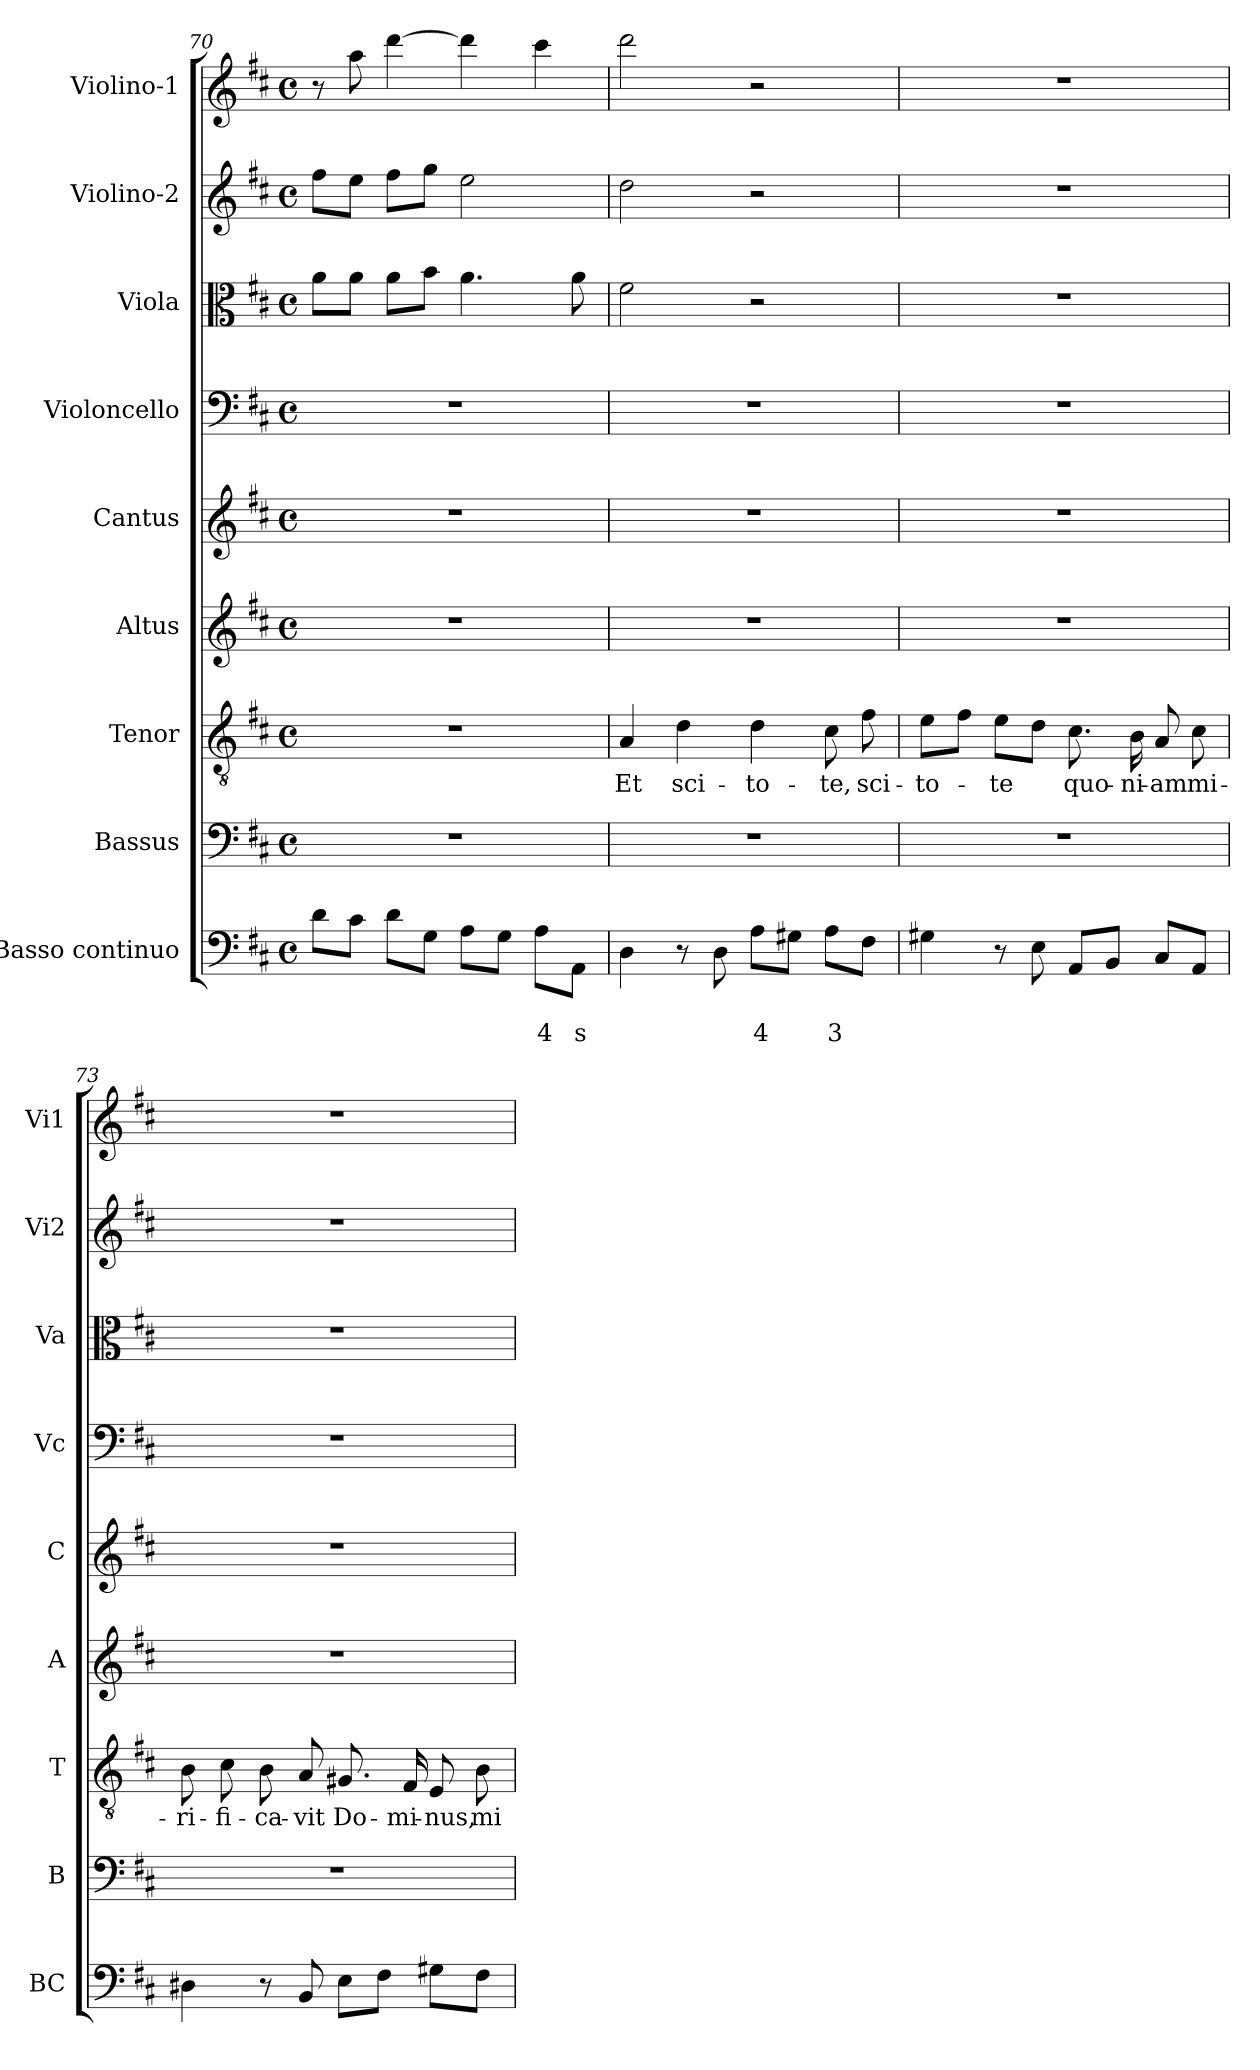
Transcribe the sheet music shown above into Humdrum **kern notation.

**kern	**text	**text	**kern	**kern	**text	**kern	**kern	**kern	**kern	**kern	**kern
*part9	*part9	*part9	*part8	*part7	*part7	*part6	*part5	*part4	*part3	*part2	*part1
*staff9	*staff9	*staff9	*staff8	*staff7	*staff7	*staff6	*staff5	*staff4	*staff3	*staff2	*staff1
*I"Basso continuo	*	*	*I"Bassus	*I"Tenor	*	*I"Altus	*I"Cantus	*I"Violoncello	*I"Viola	*I"Violino-2	*I"Violino-1
*I'BC	*	*	*I'B	*I'T	*	*I'A	*I'C	*I'Vc	*I'Va	*I'Vi2	*I'Vi1
*clefF4	*	*	*clefF4	*clefGv2	*	*clefG2	*clefG2	*clefF4	*clefC3	*clefG2	*clefG2
*k[f#c#]	*	*	*k[f#c#]	*k[f#c#]	*	*k[f#c#]	*k[f#c#]	*k[f#c#]	*k[f#c#]	*k[f#c#]	*k[f#c#]
*D:	*	*	*D:	*D:	*	*D:	*D:	*D:	*D:	*D:	*D:
*M4/4	*	*	*M4/4	*M4/4	*	*M4/4	*M4/4	*M4/4	*M4/4	*M4/4	*M4/4
*met(c)	*	*	*met(c)	*met(c)	*	*met(c)	*met(c)	*met(c)	*met(c)	*met(c)	*met(c)
=70	=70	=70	=70	=70	=70	=70	=70	=70	=70	=70	=70
8d\L	.	.	1r	1r	.	1r	1r	1r	8a\L	8ff#\L	8r
8c#\J	.	.	.	.	.	.	.	.	8a\J	8ee\J	8aa\
8d\L	.	.	.	.	.	.	.	.	8a\L	8ff#\L	[4ddd\
8G\J	.	.	.	.	.	.	.	.	8b\J	8gg\J	.
8A\L	.	.	.	.	.	.	.	.	4.a\	2ee\	4ddd\]
8G\J	.	.	.	.	.	.	.	.	.	.	.
!	!	!LO:LY:b	!	!	!	!	!	!	!	!	!
8A\L	.	4	.	.	.	.	.	.	.	.	4ccc#\
!	!	!LO:LY:b	!	!	!	!	!	!	!	!	!
8AA\J	.	s	.	.	.	.	.	.	8a\	.	.
!!LO:LB:g=z
=71	=71	=71	=71	=71	=71	=71	=71	=71	=71	=71	=71
!	!	!	!	!	!LO:LY:b	!	!	!	!	!	!
4D\	.	.	1r	4A/	Et	1r	1r	1r	2f#\	2dd\	2ddd\
!	!	!	!	!	!LO:LY:b	!	!	!	!	!	!
8r	.	.	.	4d\	sci-	.	.	.	.	.	.
8D\	.	.	.	.	.	.	.	.	.	.	.
!	!	!LO:LY:b	!	!	!LO:LY:b	!	!	!	!	!	!
8A\L	.	4	.	4d\	-to-	.	.	.	2r	2r	2r
8G#X\J	.	.	.	.	.	.	.	.	.	.	.
!	!	!LO:LY:b	!	!	!LO:LY:b	!	!	!	!	!	!
8A\L	.	3	.	8c#\	-te,	.	.	.	.	.	.
!	!	!	!	!	!LO:LY:b	!	!	!	!	!	!
8F#\J	.	.	.	8f#\	sci-	.	.	.	.	.	.
=72	=72	=72	=72	=72	=72	=72	=72	=72	=72	=72	=72
!	!	!	!	!	!LO:LY:b	!	!	!	!	!	!
4G#X\	.	.	1r	8e\L	-to-	1r	1r	1r	1r	1r	1r
.	.	.	.	8f#\J	.	.	.	.	.	.	.
!	!	!	!	!	!LO:LY:b	!	!	!	!	!	!
8r	.	.	.	8e\L	-te	.	.	.	.	.	.
8E\	.	.	.	8d\J	.	.	.	.	.	.	.
!	!	!	!	!	!LO:LY:b	!	!	!	!	!	!
8AA/L	.	.	.	8.c#\	quo-	.	.	.	.	.	.
8BB/J	.	.	.	.	.	.	.	.	.	.	.
!	!	!	!	!	!LO:LY:b	!	!	!	!	!	!
.	.	.	.	16B\	-ni-	.	.	.	.	.	.
!	!	!	!	!	!LO:LY:b	!	!	!	!	!	!
8C#/L	.	.	.	8A/	-am	.	.	.	.	.	.
!	!	!	!	!	!LO:LY:b	!	!	!	!	!	!
8AA/J	.	.	.	8c#\	mi-	.	.	.	.	.	.
=73	=73	=73	=73	=73	=73	=73	=73	=73	=73	=73	=73
!	!	!	!	!	!LO:LY:b	!	!	!	!	!	!
4D#X\	.	.	1r	8B\	-ri-	1r	1r	1r	1r	1r	1r
!	!	!	!	!	!LO:LY:b	!	!	!	!	!	!
.	.	.	.	8c#\	-fi-	.	.	.	.	.	.
!	!	!	!	!	!LO:LY:b	!	!	!	!	!	!
8r	.	.	.	8B\	-ca-	.	.	.	.	.	.
!	!	!	!	!	!LO:LY:b	!	!	!	!	!	!
8BB/	.	.	.	8A/	-vit	.	.	.	.	.	.
!	!	!	!	!	!LO:LY:b	!	!	!	!	!	!
8E\L	.	.	.	8.G#X/	Do-	.	.	.	.	.	.
8F#\J	.	.	.	.	.	.	.	.	.	.	.
!	!	!	!	!	!LO:LY:b	!	!	!	!	!	!
.	.	.	.	16F#/	-mi-	.	.	.	.	.	.
!	!	!	!	!	!LO:LY:b	!	!	!	!	!	!
8G#X\L	.	.	.	8E/	-nus,	.	.	.	.	.	.
!	!	!	!	!	!LO:LY:b	!	!	!	!	!	!
8F#\J	.	.	.	8B\	mi-	.	.	.	.	.	.
=	=	=	=	=	=	=	=	=	=	=	=
*-	*-	*-	*-	*-	*-	*-	*-	*-	*-	*-	*-
